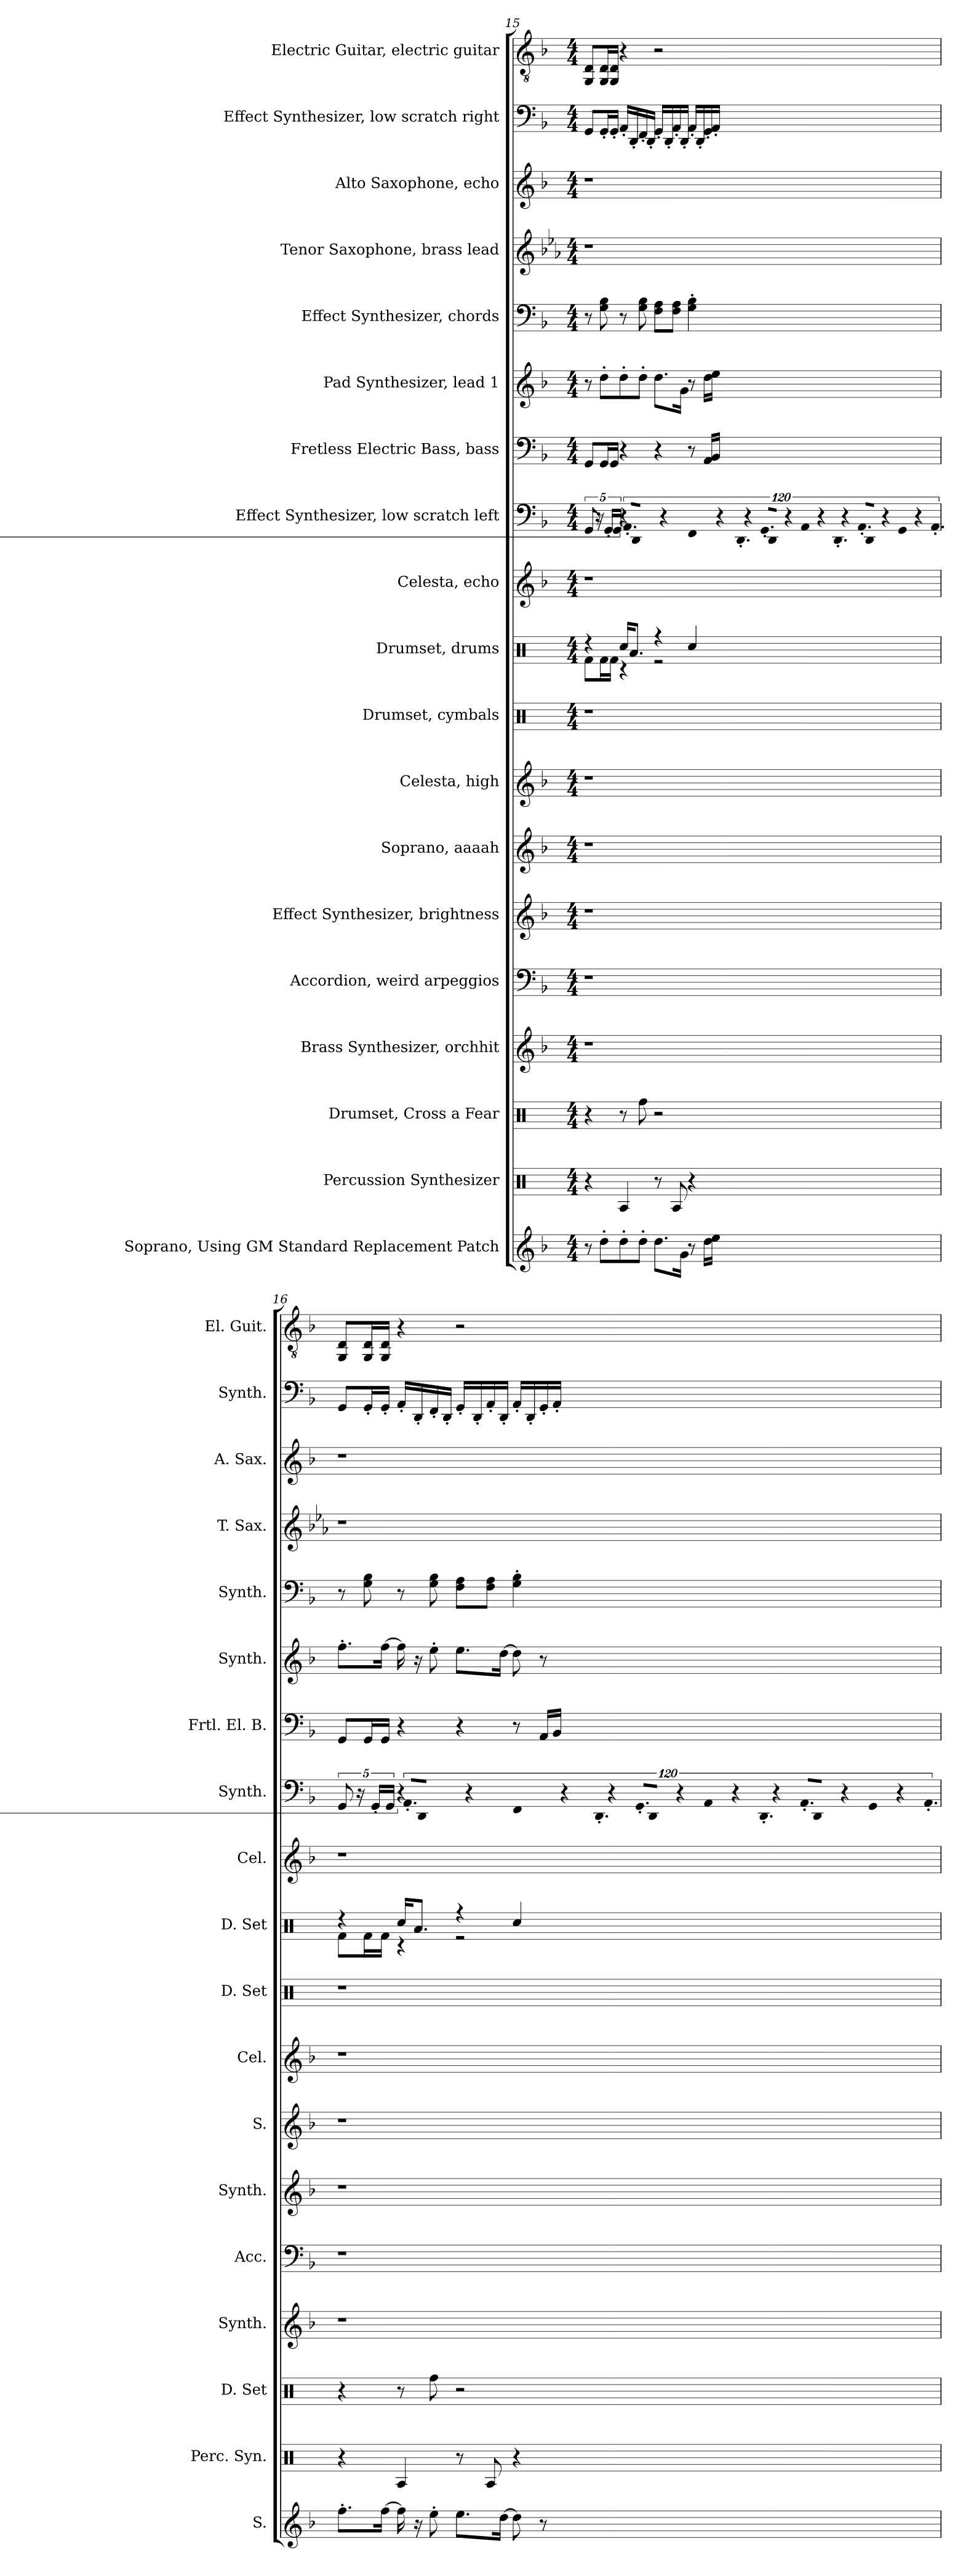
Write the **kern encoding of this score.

**kern	**kern	**kern	**kern	**kern	**kern	**kern	**kern	**kern	**kern	**kern	**kern	**kern	**kern	**kern	**kern	**kern	**kern	**kern
*part19	*part18	*part17	*part16	*part15	*part14	*part13	*part12	*part11	*part10	*part9	*part8	*part7	*part6	*part5	*part4	*part3	*part2	*part1
*staff19	*staff18	*staff17	*staff16	*staff15	*staff14	*staff13	*staff12	*staff11	*staff10	*staff9	*staff8	*staff7	*staff6	*staff5	*staff4	*staff3	*staff2	*staff1
*I"Soprano, Using GM Standard Replacement Patch	*I"Percussion Synthesizer	*I"Drumset, Cross a Fear	*I"Brass Synthesizer, orchhit	*I"Accordion, weird arpeggios	*I"Effect Synthesizer, brightness	*I"Soprano, aaaah	*I"Celesta, high	*I"Drumset, cymbals	*I"Drumset, drums	*I"Celesta, echo	*I"Effect Synthesizer, low scratch left	*I"Fretless Electric Bass, bass	*I"Pad Synthesizer, lead 1	*I"Effect Synthesizer, chords	*I"Tenor Saxophone, brass lead	*I"Alto Saxophone, echo	*I"Effect Synthesizer, low scratch right	*I"Electric Guitar, electric guitar
*I'S.	*I'Perc. Syn.	*I'D. Set	*I'Synth.	*I'Acc.	*I'Synth.	*I'S.	*I'Cel.	*I'D. Set	*I'D. Set	*I'Cel.	*I'Synth.	*I'Frtl. El. B.	*I'Synth.	*I'Synth.	*I'T. Sax.	*I'A. Sax.	*I'Synth.	*I'El. Guit.
!!LO:PB:g=z
*clefG2	*clefX	*clefX	*clefG2	*clefF4	*clefG2	*clefG2	*clefG2	*clefX	*clefX	*clefG2	*clefF4	*clefF4	*clefG2	*clefF4	*clefG2	*clefG2	*clefF4	*clefGv2
*	*	*	*	*	*	*	*ITrd-7c-12	*	*	*ITrd-7c-12	*	*ITrd7c12	*	*	*ITrd8c14	*ITrd5c9	*	*
*k[b-]	*k[]	*k[]	*k[b-]	*k[b-]	*k[b-]	*k[b-]	*k[b-]	*k[]	*k[]	*k[b-]	*k[b-]	*k[b-]	*k[b-]	*k[b-]	*k[b-e-a-]	*k[b-e-a-d-]	*k[b-]	*k[b-]
*M4/4	*M4/4	*M4/4	*M4/4	*M4/4	*M4/4	*M4/4	*M4/4	*M4/4	*M4/4	*M4/4	*M4/4	*M4/4	*M4/4	*M4/4	*M4/4	*M4/4	*M4/4	*M4/4
=15	=15	=15	=15	=15	=15	=15	=15	=15	=15	=15	=15	=15	=15	=15	=15	=15	=15	=15
*	*	*	*	*	*	*	*	*	*^	*	*	*	*	*	*	*	*	*
8r	4r	4r	1r	1r	1r	1r	1r	1r	4r	8Rf\L	1r	10GG/	8GGG/L	8r	8r	1r	1r	8GG/L	8GG/ 8D/L
.	.	.	.	.	.	.	.	.	.	.	.	20r	.	.	.	.	.	.	.
8dd'\L	.	.	.	.	.	.	.	.	.	16Rf\L	.	.	16GGG/L	8dd'\L	8G\ 8B-\	.	.	16GG'/L	16GG/ 16D/L
.	.	.	.	.	.	.	.	.	.	.	.	20GG'/LL	.	.	.	.	.	.	.
.	.	.	.	.	.	.	.	.	.	16Rf\JJ	.	.	16GGG/JJ	.	.	.	.	16GG'/JJ	16GG/ 16D/JJ
.	.	.	.	.	.	.	.	.	.	.	.	20GG/JJ	.	.	.	.	.	.	.
!	!	!	!	!	!	!	!	!	!	!	!	!LO:N:vis=64	!	!	!	!	!	!	!
8dd'\	4RA/	8r	.	.	.	.	.	.	16Rcc/KL	4r	.	960%17r	4r	8dd'\	8r	.	.	16AA'/LL	4r
!	!	!	!	!	!	!	!	!	!	!	!	!LO:N:vis=32.	!	!	!	!	!	!	!
.	.	.	.	.	.	.	.	.	.	.	.	1920%103AA'/LLL	.	.	.	.	.	.	.
.	.	.	.	.	.	.	.	.	8.Ra/J	.	.	.	.	.	.	.	.	16DD'/	.
!	!	!	!	!	!	!	!	!	!	!	!	!LO:N:vis=32	!	!	!	!	!	!	!
.	.	.	.	.	.	.	.	.	.	.	.	640%23DD/JJJ	.	.	.	.	.	.	.
!	!	!	!	!	!	!	!	!	!	!	!	!LO:N:vis=32	!	!	!	!	!	!	!
.	.	.	.	.	.	.	.	.	.	.	.	640%23r	.	.	.	.	.	.	.
8dd'\J	.	8Rff\	.	.	.	.	.	.	.	.	.	.	.	8dd'\J	8G\ 8B-\	.	.	16FF'/	.
!	!	!	!	!	!	!	!	!	!	!	!	!LO:N:vis=32	!	!	!	!	!	!	!
.	.	.	.	.	.	.	.	.	.	.	.	640%23FF/	.	.	.	.	.	.	.
!	!	!	!	!	!	!	!	!	!	!	!	!LO:N:vis=64	!	!	!	!	!	!	!
.	.	.	.	.	.	.	.	.	.	.	.	960%17r	.	.	.	.	.	.	.
.	.	.	.	.	.	.	.	.	.	.	.	.	.	.	.	.	.	16DD'/JJ	.
!	!	!	!	!	!	!	!	!	!	!	!	!LO:N:vis=32.	!	!	!	!	!	!	!
.	.	.	.	.	.	.	.	.	.	.	.	1920%103DD'/	.	.	.	.	.	.	.
8.dd\L	8r	2r	.	.	.	.	.	.	4r	2r	.	.	4r	8.dd\L	8F\ 8A\L	.	.	16GG'/LL	2r
!	!	!	!	!	!	!	!	!	!	!	!	!LO:N:vis=64	!	!	!	!	!	!	!
.	.	.	.	.	.	.	.	.	.	.	.	960%17r	.	.	.	.	.	.	.
!	!	!	!	!	!	!	!	!	!	!	!	!LO:N:vis=32.	!	!	!	!	!	!	!
.	.	.	.	.	.	.	.	.	.	.	.	1920%103GG'/LLL	.	.	.	.	.	.	.
.	.	.	.	.	.	.	.	.	.	.	.	.	.	.	.	.	.	16DD'/	.
!	!	!	!	!	!	!	!	!	!	!	!	!LO:N:vis=32	!	!	!	!	!	!	!
.	.	.	.	.	.	.	.	.	.	.	.	640%23DD/JJJ	.	.	.	.	.	.	.
!	!	!	!	!	!	!	!	!	!	!	!	!LO:N:vis=32	!	!	!	!	!	!	!
.	.	.	.	.	.	.	.	.	.	.	.	640%23r	.	.	.	.	.	.	.
.	8RA/	.	.	.	.	.	.	.	.	.	.	.	.	.	8F\ 8A\J	.	.	16AA'/	.
!	!	!	!	!	!	!	!	!	!	!	!	!LO:N:vis=32	!	!	!	!	!	!	!
.	.	.	.	.	.	.	.	.	.	.	.	640%23AA/	.	.	.	.	.	.	.
!	!	!	!	!	!	!	!	!	!	!	!	!LO:N:vis=64	!	!	!	!	!	!	!
.	.	.	.	.	.	.	.	.	.	.	.	960%17r	.	.	.	.	.	.	.
16g\Jk	.	.	.	.	.	.	.	.	.	.	.	.	.	16g\Jk	.	.	.	16DD'/JJ	.
!	!	!	!	!	!	!	!	!	!	!	!	!LO:N:vis=32.	!	!	!	!	!	!	!
.	.	.	.	.	.	.	.	.	.	.	.	1920%103DD'/	.	.	.	.	.	.	.
8r	4r	.	.	.	.	.	.	.	4Rcc/	.	.	.	8r	8r	4G\' 4B-\'	.	.	16AA'/LL	.
!	!	!	!	!	!	!	!	!	!	!	!	!LO:N:vis=64	!	!	!	!	!	!	!
.	.	.	.	.	.	.	.	.	.	.	.	960%17r	.	.	.	.	.	.	.
!	!	!	!	!	!	!	!	!	!	!	!	!LO:N:vis=32.	!	!	!	!	!	!	!
.	.	.	.	.	.	.	.	.	.	.	.	1920%103AA'/LLL	.	.	.	.	.	.	.
.	.	.	.	.	.	.	.	.	.	.	.	.	.	.	.	.	.	16DD'/	.
!	!	!	!	!	!	!	!	!	!	!	!	!LO:N:vis=32	!	!	!	!	!	!	!
.	.	.	.	.	.	.	.	.	.	.	.	640%23DD/JJJ	.	.	.	.	.	.	.
!	!	!	!	!	!	!	!	!	!	!	!	!LO:N:vis=32	!	!	!	!	!	!	!
.	.	.	.	.	.	.	.	.	.	.	.	640%23r	.	.	.	.	.	.	.
16dd\LL	.	.	.	.	.	.	.	.	.	.	.	.	16AAA/LL	16dd\LL	.	.	.	16GG'/	.
!	!	!	!	!	!	!	!	!	!	!	!	!LO:N:vis=32	!	!	!	!	!	!	!
.	.	.	.	.	.	.	.	.	.	.	.	640%23GG/	.	.	.	.	.	.	.
!	!	!	!	!	!	!	!	!	!	!	!	!LO:N:vis=64	!	!	!	!	!	!	!
.	.	.	.	.	.	.	.	.	.	.	.	960%17r	.	.	.	.	.	.	.
16ee\JJ	.	.	.	.	.	.	.	.	.	.	.	.	16BBB-/JJ	16ee\JJ	.	.	.	16AA'/JJ	.
!	!	!	!	!	!	!	!	!	!	!	!	!LO:N:vis=32.	!	!	!	!	!	!	!
.	.	.	.	.	.	.	.	.	.	.	.	1920%103AA'/	.	.	.	.	.	.	.
640ryy	640ryy	640ryy	640ryy	640ryy	640ryy	640ryy	640ryy	640ryy	640ryy	640ryy	640ryy	.	640ryy	640ryy	640ryy	640ryy	640ryy	640ryy	640ryy
!!LO:PB:g=z
=16	=16	=16	=16	=16	=16	=16	=16	=16	=16	=16	=16	=16	=16	=16	=16	=16	=16	=16	=16
8.ff'\L	4r	4r	1r	1r	1r	1r	1r	1r	4r	8Rf\L	1r	10GG/	8GGG/L	8.ff'\L	8r	1r	1r	8GG/L	8GG/ 8D/L
.	.	.	.	.	.	.	.	.	.	.	.	20r	.	.	.	.	.	.	.
.	.	.	.	.	.	.	.	.	.	16Rf\L	.	.	16GGG/L	.	8G\ 8B-\	.	.	16GG'/L	16GG/ 16D/L
.	.	.	.	.	.	.	.	.	.	.	.	20GG'/LL	.	.	.	.	.	.	.
[16ff\Jk	.	.	.	.	.	.	.	.	.	16Rf\JJ	.	.	16GGG/JJ	[16ff\Jk	.	.	.	16GG'/JJ	16GG/ 16D/JJ
.	.	.	.	.	.	.	.	.	.	.	.	20GG/JJ	.	.	.	.	.	.	.
!	!	!	!	!	!	!	!	!	!	!	!	!LO:N:vis=64	!	!	!	!	!	!	!
16ff\]	4RA/	8r	.	.	.	.	.	.	16Rcc/KL	4r	.	960%17r	4r	16ff\]	8r	.	.	16AA'/LL	4r
!	!	!	!	!	!	!	!	!	!	!	!	!LO:N:vis=32.	!	!	!	!	!	!	!
.	.	.	.	.	.	.	.	.	.	.	.	1920%103AA'/LLL	.	.	.	.	.	.	.
16r	.	.	.	.	.	.	.	.	8.Ra/J	.	.	.	.	16r	.	.	.	16DD'/	.
!	!	!	!	!	!	!	!	!	!	!	!	!LO:N:vis=32	!	!	!	!	!	!	!
.	.	.	.	.	.	.	.	.	.	.	.	640%23DD/JJJ	.	.	.	.	.	.	.
!	!	!	!	!	!	!	!	!	!	!	!	!LO:N:vis=32	!	!	!	!	!	!	!
.	.	.	.	.	.	.	.	.	.	.	.	640%23r	.	.	.	.	.	.	.
8ee'\	.	8Rff\	.	.	.	.	.	.	.	.	.	.	.	8ee'\	8G\ 8B-\	.	.	16FF'/	.
!	!	!	!	!	!	!	!	!	!	!	!	!LO:N:vis=32	!	!	!	!	!	!	!
.	.	.	.	.	.	.	.	.	.	.	.	640%23FF/	.	.	.	.	.	.	.
!	!	!	!	!	!	!	!	!	!	!	!	!LO:N:vis=64	!	!	!	!	!	!	!
.	.	.	.	.	.	.	.	.	.	.	.	960%17r	.	.	.	.	.	.	.
.	.	.	.	.	.	.	.	.	.	.	.	.	.	.	.	.	.	16DD'/JJ	.
!	!	!	!	!	!	!	!	!	!	!	!	!LO:N:vis=32.	!	!	!	!	!	!	!
.	.	.	.	.	.	.	.	.	.	.	.	1920%103DD'/	.	.	.	.	.	.	.
8.ee\L	8r	2r	.	.	.	.	.	.	4r	2r	.	.	4r	8.ee\L	8F\ 8A\L	.	.	16GG'/LL	2r
!	!	!	!	!	!	!	!	!	!	!	!	!LO:N:vis=64	!	!	!	!	!	!	!
.	.	.	.	.	.	.	.	.	.	.	.	960%17r	.	.	.	.	.	.	.
!	!	!	!	!	!	!	!	!	!	!	!	!LO:N:vis=32.	!	!	!	!	!	!	!
.	.	.	.	.	.	.	.	.	.	.	.	1920%103GG'/LLL	.	.	.	.	.	.	.
.	.	.	.	.	.	.	.	.	.	.	.	.	.	.	.	.	.	16DD'/	.
!	!	!	!	!	!	!	!	!	!	!	!	!LO:N:vis=32	!	!	!	!	!	!	!
.	.	.	.	.	.	.	.	.	.	.	.	640%23DD/JJJ	.	.	.	.	.	.	.
!	!	!	!	!	!	!	!	!	!	!	!	!LO:N:vis=32	!	!	!	!	!	!	!
.	.	.	.	.	.	.	.	.	.	.	.	640%23r	.	.	.	.	.	.	.
.	8RA/	.	.	.	.	.	.	.	.	.	.	.	.	.	8F\ 8A\J	.	.	16AA'/	.
!	!	!	!	!	!	!	!	!	!	!	!	!LO:N:vis=32	!	!	!	!	!	!	!
.	.	.	.	.	.	.	.	.	.	.	.	640%23AA/	.	.	.	.	.	.	.
!	!	!	!	!	!	!	!	!	!	!	!	!LO:N:vis=64	!	!	!	!	!	!	!
.	.	.	.	.	.	.	.	.	.	.	.	960%17r	.	.	.	.	.	.	.
[16dd\Jk	.	.	.	.	.	.	.	.	.	.	.	.	.	[16dd\Jk	.	.	.	16DD'/JJ	.
!	!	!	!	!	!	!	!	!	!	!	!	!LO:N:vis=32.	!	!	!	!	!	!	!
.	.	.	.	.	.	.	.	.	.	.	.	1920%103DD'/	.	.	.	.	.	.	.
8dd\]	4r	.	.	.	.	.	.	.	4Rcc/	.	.	.	8r	8dd\]	4G\' 4B-\'	.	.	16AA'/LL	.
!	!	!	!	!	!	!	!	!	!	!	!	!LO:N:vis=64	!	!	!	!	!	!	!
.	.	.	.	.	.	.	.	.	.	.	.	960%17r	.	.	.	.	.	.	.
!	!	!	!	!	!	!	!	!	!	!	!	!LO:N:vis=32.	!	!	!	!	!	!	!
.	.	.	.	.	.	.	.	.	.	.	.	1920%103AA'/LLL	.	.	.	.	.	.	.
.	.	.	.	.	.	.	.	.	.	.	.	.	.	.	.	.	.	16DD'/	.
!	!	!	!	!	!	!	!	!	!	!	!	!LO:N:vis=32	!	!	!	!	!	!	!
.	.	.	.	.	.	.	.	.	.	.	.	640%23DD/JJJ	.	.	.	.	.	.	.
!	!	!	!	!	!	!	!	!	!	!	!	!LO:N:vis=32	!	!	!	!	!	!	!
.	.	.	.	.	.	.	.	.	.	.	.	640%23r	.	.	.	.	.	.	.
8r	.	.	.	.	.	.	.	.	.	.	.	.	16AAA/LL	8r	.	.	.	16GG'/	.
!	!	!	!	!	!	!	!	!	!	!	!	!LO:N:vis=32	!	!	!	!	!	!	!
.	.	.	.	.	.	.	.	.	.	.	.	640%23GG/	.	.	.	.	.	.	.
!	!	!	!	!	!	!	!	!	!	!	!	!LO:N:vis=64	!	!	!	!	!	!	!
.	.	.	.	.	.	.	.	.	.	.	.	960%17r	.	.	.	.	.	.	.
.	.	.	.	.	.	.	.	.	.	.	.	.	16BBB-/JJ	.	.	.	.	16AA'/JJ	.
!	!	!	!	!	!	!	!	!	!	!	!	!LO:N:vis=32.	!	!	!	!	!	!	!
.	.	.	.	.	.	.	.	.	.	.	.	1920%103AA'/	.	.	.	.	.	.	.
640ryy	640ryy	640ryy	640ryy	640ryy	640ryy	640ryy	640ryy	640ryy	640ryy	640ryy	640ryy	.	640ryy	640ryy	640ryy	640ryy	640ryy	640ryy	640ryy
*	*	*	*	*	*	*	*	*	*v	*v	*	*	*	*	*	*	*	*	*
=	=	=	=	=	=	=	=	=	=	=	=	=	=	=	=	=	=	=
*-	*-	*-	*-	*-	*-	*-	*-	*-	*-	*-	*-	*-	*-	*-	*-	*-	*-	*-
